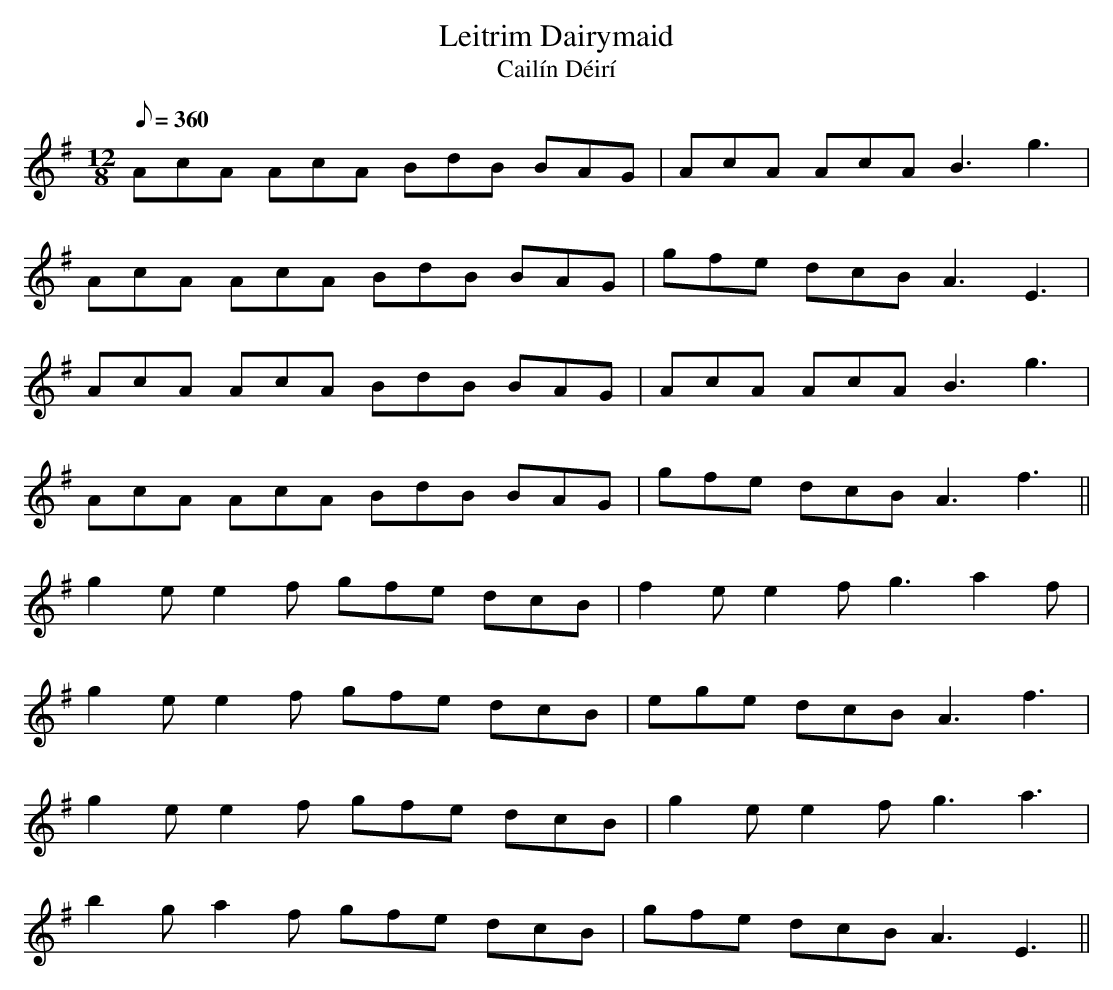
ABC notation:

X:1
T: Leitrim Dairymaid
T: Cail\'in D\'eir\'i
L: 1/8
M: 12/8
Q: 360
K: Ador
AcA AcA BdB BAG|AcA AcA B3 g3|
AcA AcA BdB BAG|gfe dcB A3 E3|
AcA AcA BdB BAG|AcA AcA B3 g3|
AcA AcA BdB BAG|gfe dcB A3 f3||
g2e e2f gfe dcB|f2e e2f g3 a2f|
g2e e2f gfe dcB|ege dcB A3 f3|
g2e e2f gfe dcB|g2e e2f g3 a3|
b2g a2f gfe dcB|gfe dcB A3 E3||
